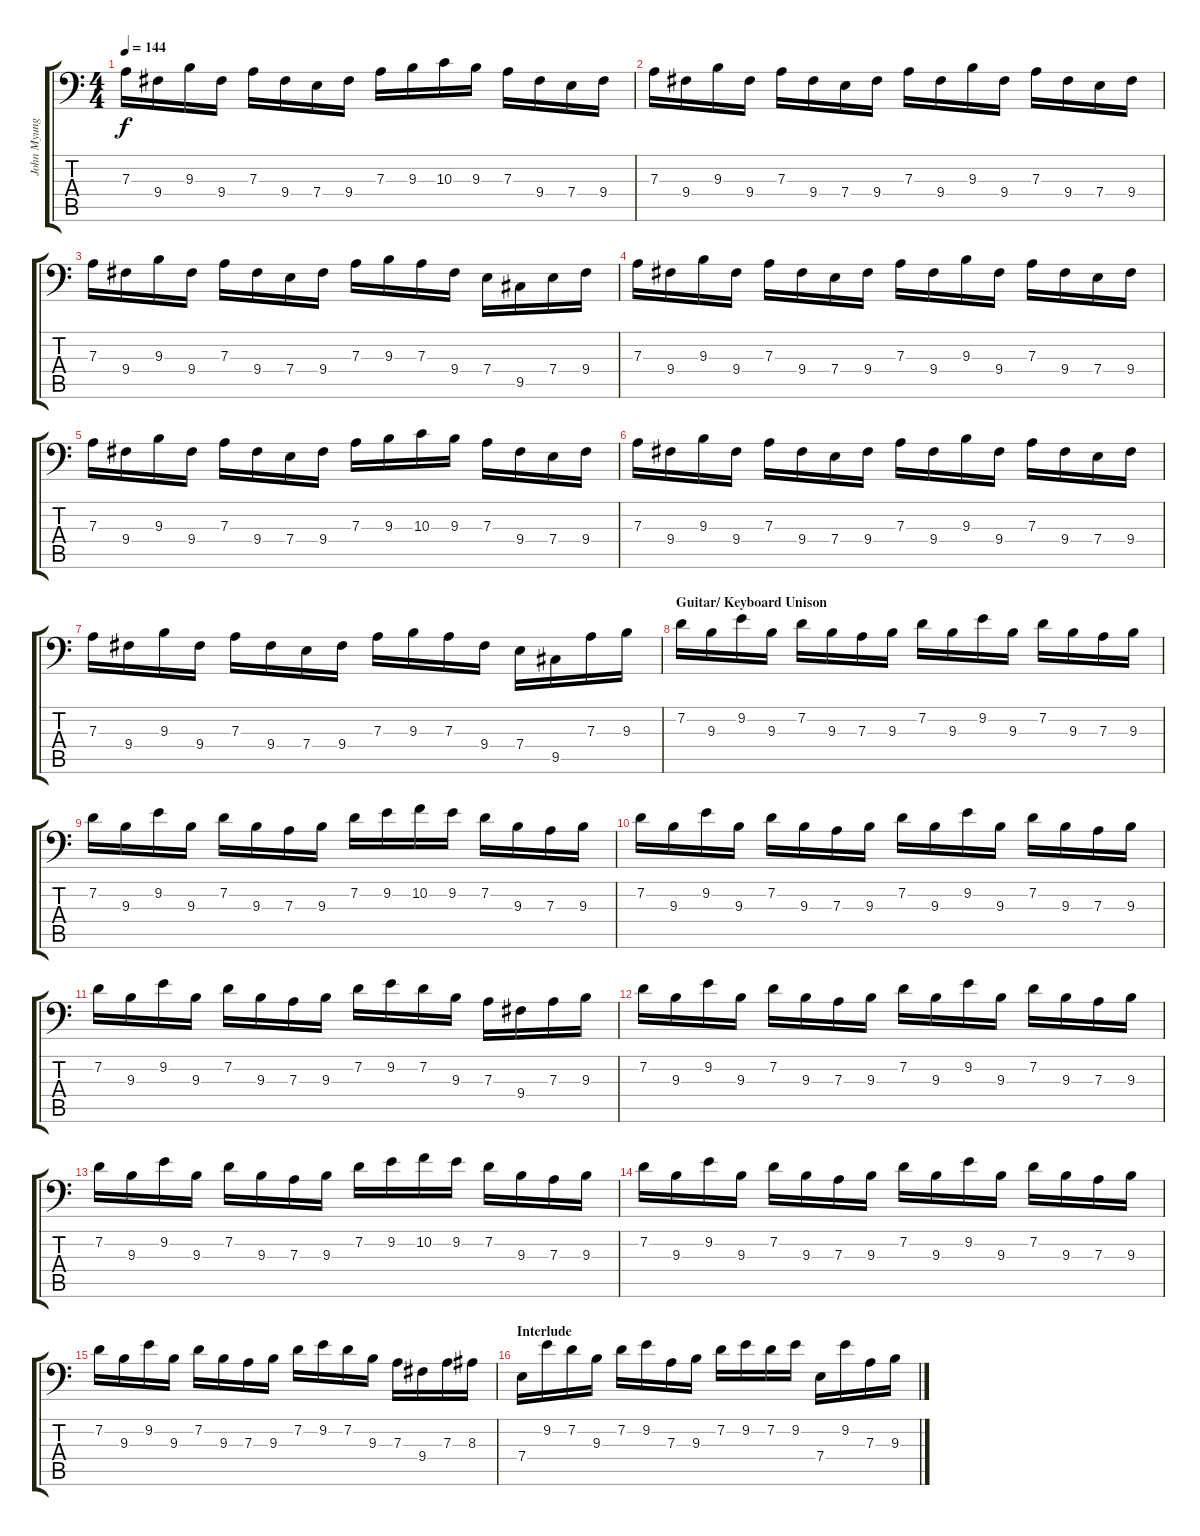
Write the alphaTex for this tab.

\track ("John Myung" "John Myung") {instrument electricbassfinger}
\staff {score tabs}
\tuning (C3 G2 D2 A1 E1 B0) {hide}
\ts (4 4)
\tempo 144
\clef f4
\ks c
7.3.16{dy f} 9.4.16 9.3.16 9.4.16 7.3.16 9.4.16 7.4.16 9.4.16 7.3.16 9.3.16 10.3.16 9.3.16 7.3.16 9.4.16 7.4.16 9.4.16 |
7.3.16 9.4.16 9.3.16 9.4.16 7.3.16 9.4.16 7.4.16 9.4.16 7.3.16 9.4.16 9.3.16 9.4.16 7.3.16 9.4.16 7.4.16 9.4.16 |
7.3.16 9.4.16 9.3.16 9.4.16 7.3.16 9.4.16 7.4.16 9.4.16 7.3.16 9.3.16 7.3.16 9.4.16 7.4.16 9.5.16 7.4.16 9.4.16 |
7.3.16 9.4.16 9.3.16 9.4.16 7.3.16 9.4.16 7.4.16 9.4.16 7.3.16 9.4.16 9.3.16 9.4.16 7.3.16 9.4.16 7.4.16 9.4.16 |
7.3.16 9.4.16 9.3.16 9.4.16 7.3.16 9.4.16 7.4.16 9.4.16 7.3.16 9.3.16 10.3.16 9.3.16 7.3.16 9.4.16 7.4.16 9.4.16 |
7.3.16 9.4.16 9.3.16 9.4.16 7.3.16 9.4.16 7.4.16 9.4.16 7.3.16 9.4.16 9.3.16 9.4.16 7.3.16 9.4.16 7.4.16 9.4.16 |
7.3.16 9.4.16 9.3.16 9.4.16 7.3.16 9.4.16 7.4.16 9.4.16 7.3.16 9.3.16 7.3.16 9.4.16 7.4.16 9.5.16 7.3.16 9.3.16 |
\section ("" "Guitar/ Keyboard Unison")
7.2.16 9.3.16 9.2.16 9.3.16 7.2.16 9.3.16 7.3.16 9.3.16 7.2.16 9.3.16 9.2.16 9.3.16 7.2.16 9.3.16 7.3.16 9.3.16 |
7.2.16 9.3.16 9.2.16 9.3.16 7.2.16 9.3.16 7.3.16 9.3.16 7.2.16 9.2.16 10.2.16 9.2.16 7.2.16 9.3.16 7.3.16 9.3.16 |
7.2.16 9.3.16 9.2.16 9.3.16 7.2.16 9.3.16 7.3.16 9.3.16 7.2.16 9.3.16 9.2.16 9.3.16 7.2.16 9.3.16 7.3.16 9.3.16 |
7.2.16 9.3.16 9.2.16 9.3.16 7.2.16 9.3.16 7.3.16 9.3.16 7.2.16 9.2.16 7.2.16 9.3.16 7.3.16 9.4.16 7.3.16 9.3.16 |
7.2.16 9.3.16 9.2.16 9.3.16 7.2.16 9.3.16 7.3.16 9.3.16 7.2.16 9.3.16 9.2.16 9.3.16 7.2.16 9.3.16 7.3.16 9.3.16 |
7.2.16 9.3.16 9.2.16 9.3.16 7.2.16 9.3.16 7.3.16 9.3.16 7.2.16 9.2.16 10.2.16 9.2.16 7.2.16 9.3.16 7.3.16 9.3.16 |
7.2.16 9.3.16 9.2.16 9.3.16 7.2.16 9.3.16 7.3.16 9.3.16 7.2.16 9.3.16 9.2.16 9.3.16 7.2.16 9.3.16 7.3.16 9.3.16 |
7.2.16 9.3.16 9.2.16 9.3.16 7.2.16 9.3.16 7.3.16 9.3.16 7.2.16 9.2.16 7.2.16 9.3.16 7.3.16 9.4.16 7.3.16 8.3.16 |
\section ("" "Interlude")
7.4.16 9.2.16 7.2.16 9.3.16 7.2.16 9.2.16 7.3.16 9.3.16 7.2.16 9.2.16 7.2.16 9.2.16 7.4.16 9.2.16 7.3.16 9.3.16
